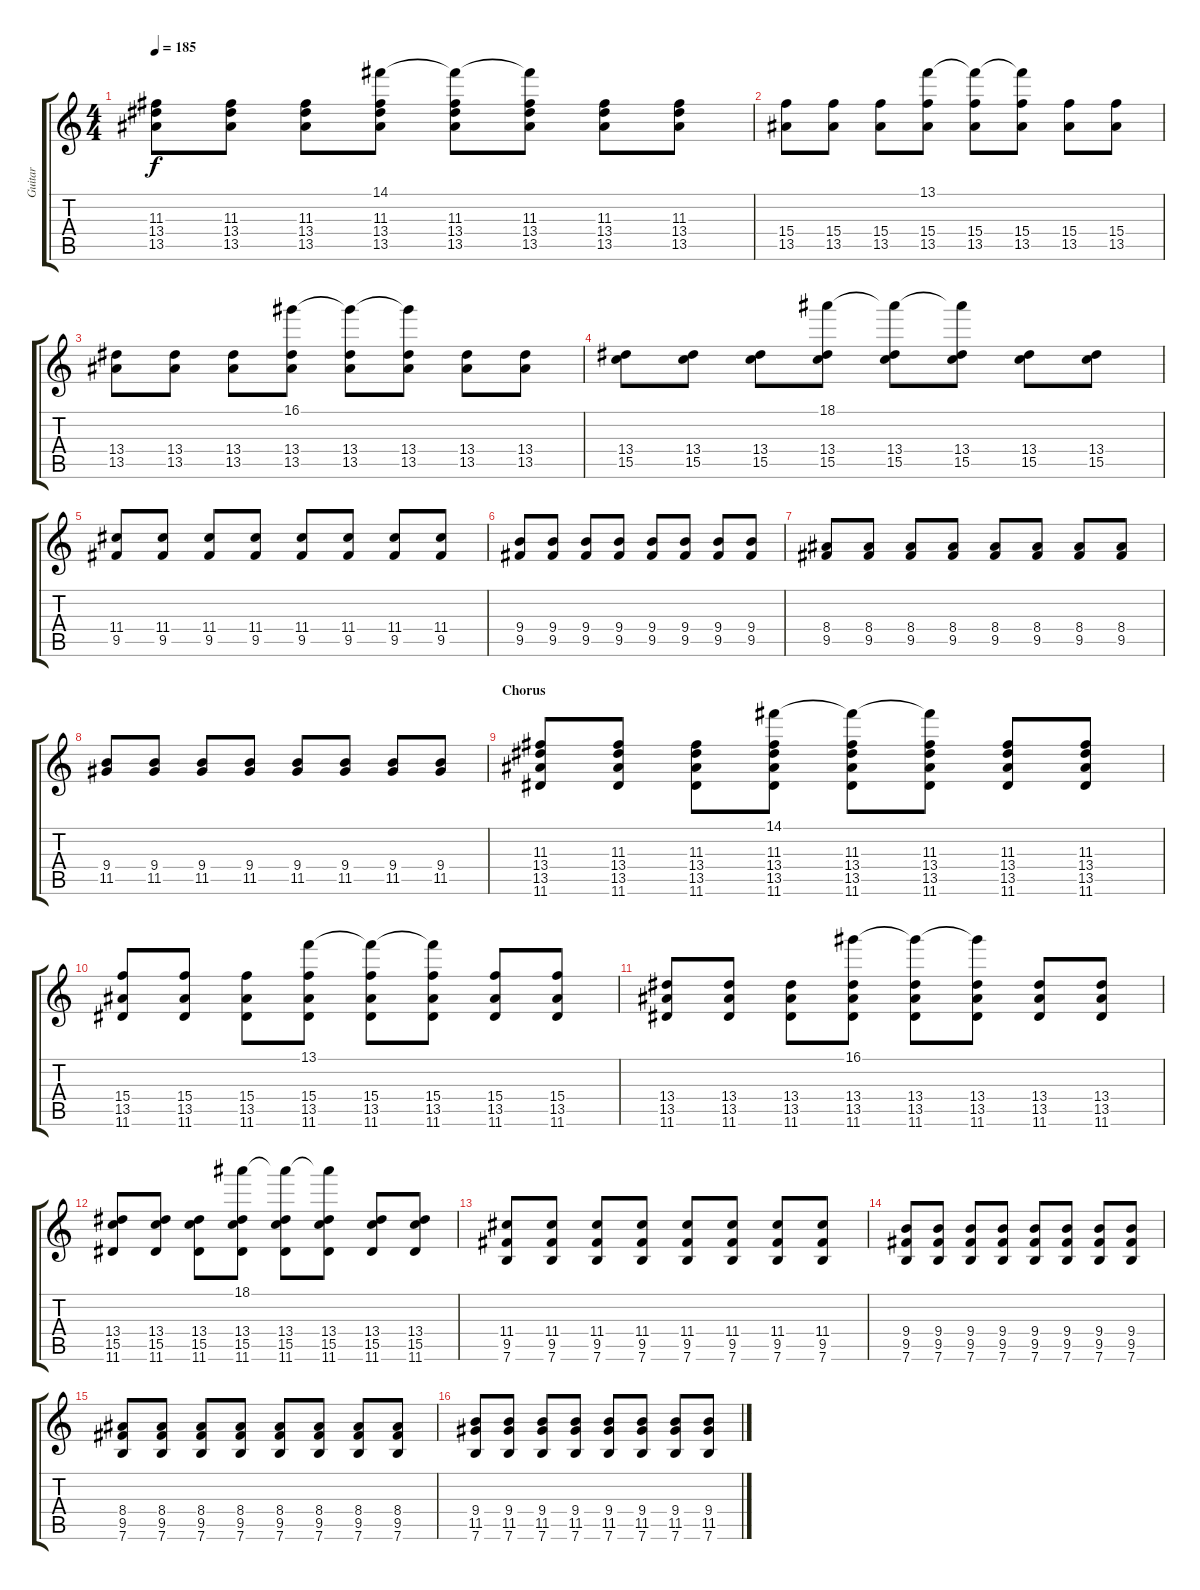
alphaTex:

\track ("Guitar" "Guitar") {instrument distortionguitar}
\staff {score tabs}
\tuning (E4 B3 G3 D3 A2 E2) {hide}
\ts (4 4)
\tempo 185
\clef g2
\ks c
(11.3 13.4 13.5).8{dy f} (11.3 13.4 13.5).8 (11.3 13.4 13.5).8 (14.1 11.3 13.4 13.5).8 (14.1{t} 11.3 13.4 13.5).8 (14.1{t} 11.3 13.4 13.5).8 (11.3 13.4 13.5).8 (11.3 13.4 13.5).8 |
(15.4 13.5).8 (15.4 13.5).8 (15.4 13.5).8 (13.1 15.4 13.5).8 (13.1{t} 15.4 13.5).8 (13.1{t} 15.4 13.5).8 (15.4 13.5).8 (15.4 13.5).8 |
(13.4 13.5).8 (13.4 13.5).8 (13.4 13.5).8 (16.1 13.4 13.5).8 (16.1{t} 13.4 13.5).8 (16.1{t} 13.4 13.5).8 (13.4 13.5).8 (13.4 13.5).8 |
(13.4 15.5).8 (13.4 15.5).8 (13.4 15.5).8 (18.1 13.4 15.5).8 (18.1{t} 13.4 15.5).8 (18.1{t} 13.4 15.5).8 (13.4 15.5).8 (13.4 15.5).8 |
(11.4 9.5).8 (11.4 9.5).8 (11.4 9.5).8 (11.4 9.5).8 (11.4 9.5).8 (11.4 9.5).8 (11.4 9.5).8 (11.4 9.5).8 |
(9.4 9.5).8 (9.4 9.5).8 (9.4 9.5).8 (9.4 9.5).8 (9.4 9.5).8 (9.4 9.5).8 (9.4 9.5).8 (9.4 9.5).8 |
(8.4 9.5).8 (8.4 9.5).8 (8.4 9.5).8 (8.4 9.5).8 (8.4 9.5).8 (8.4 9.5).8 (8.4 9.5).8 (8.4 9.5).8 |
(9.4 11.5).8 (9.4 11.5).8 (9.4 11.5).8 (9.4 11.5).8 (9.4 11.5).8 (9.4 11.5).8 (9.4 11.5).8 (9.4 11.5).8 |
\section ("" "Chorus")
(11.3 13.4 13.5 11.6).8 (11.3 13.4 13.5 11.6).8 (11.3 13.4 13.5 11.6).8 (14.1 11.3 13.4 13.5 11.6).8 (14.1{t} 11.3 13.4 13.5 11.6).8 (14.1{t} 11.3 13.4 13.5 11.6).8 (11.3 13.4 13.5 11.6).8 (11.3 13.4 13.5 11.6).8 |
(15.4 13.5 11.6).8 (15.4 13.5 11.6).8 (15.4 13.5 11.6).8 (13.1 15.4 13.5 11.6).8 (13.1{t} 15.4 13.5 11.6).8 (13.1{t} 15.4 13.5 11.6).8 (15.4 13.5 11.6).8 (15.4 13.5 11.6).8 |
(13.4 13.5 11.6).8 (13.4 13.5 11.6).8 (13.4 13.5 11.6).8 (16.1 13.4 13.5 11.6).8 (16.1{t} 13.4 13.5 11.6).8 (16.1{t} 13.4 13.5 11.6).8 (13.4 13.5 11.6).8 (13.4 13.5 11.6).8 |
(13.4 15.5 11.6).8 (13.4 15.5 11.6).8 (13.4 15.5 11.6).8 (18.1 13.4 15.5 11.6).8 (18.1{t} 13.4 15.5 11.6).8 (18.1{t} 13.4 15.5 11.6).8 (13.4 15.5 11.6).8 (13.4 15.5 11.6).8 |
(11.4 9.5 7.6).8 (11.4 9.5 7.6).8 (11.4 9.5 7.6).8 (11.4 9.5 7.6).8 (11.4 9.5 7.6).8 (11.4 9.5 7.6).8 (11.4 9.5 7.6).8 (11.4 9.5 7.6).8 |
(9.4 9.5 7.6).8 (9.4 9.5 7.6).8 (9.4 9.5 7.6).8 (9.4 9.5 7.6).8 (9.4 9.5 7.6).8 (9.4 9.5 7.6).8 (9.4 9.5 7.6).8 (9.4 9.5 7.6).8 |
(8.4 9.5 7.6).8 (8.4 9.5 7.6).8 (8.4 9.5 7.6).8 (8.4 9.5 7.6).8 (8.4 9.5 7.6).8 (8.4 9.5 7.6).8 (8.4 9.5 7.6).8 (8.4 9.5 7.6).8 |
(9.4 11.5 7.6).8 (9.4 11.5 7.6).8 (9.4 11.5 7.6).8 (9.4 11.5 7.6).8 (9.4 11.5 7.6).8 (9.4 11.5 7.6).8 (9.4 11.5 7.6).8 (9.4 11.5 7.6).8
